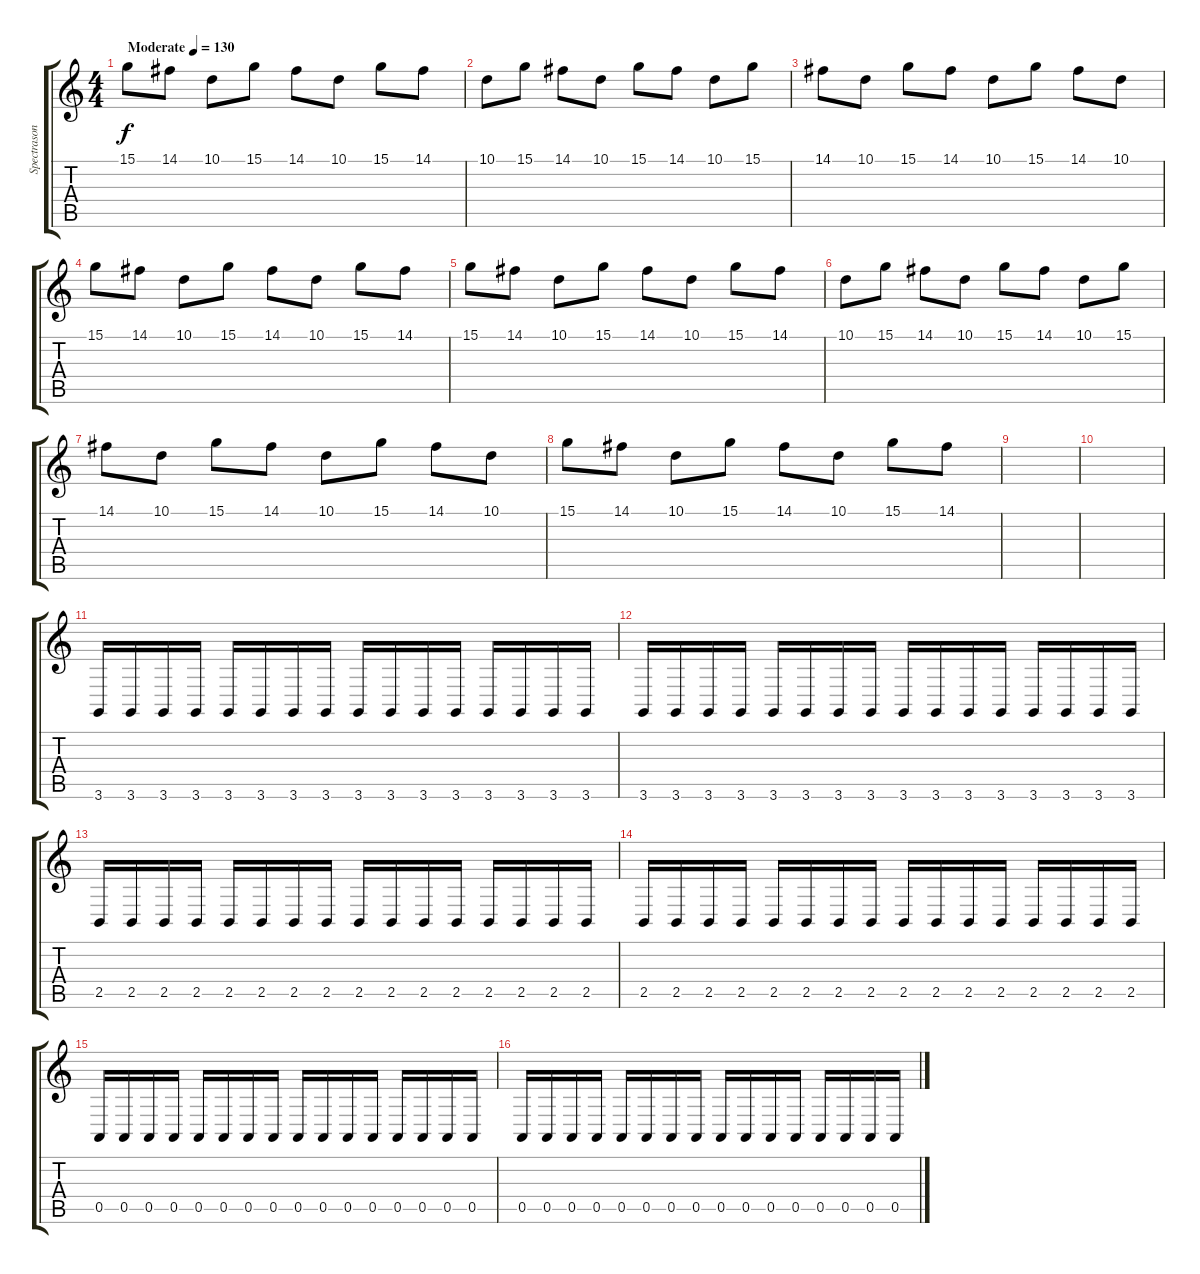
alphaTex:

\track ("Spectrasonics Omnisphere" "Spectrason") {instrument lead2sawtooth}
\staff {score tabs}
\tuning (E4 B3 G3 D3 A2 E2) {hide}
\ts (4 4)
\tempo (130 "Moderate")
\clef g2
\ks c
15.1.8{dy f instrument lead2sawtooth} 14.1.8 10.1.8 15.1.8 14.1.8 10.1.8 15.1.8 14.1.8 |
10.1.8 15.1.8 14.1.8 10.1.8 15.1.8 14.1.8 10.1.8 15.1.8 |
14.1.8 10.1.8 15.1.8 14.1.8 10.1.8 15.1.8 14.1.8 10.1.8 |
15.1.8 14.1.8 10.1.8 15.1.8 14.1.8 10.1.8 15.1.8 14.1.8 |
15.1.8 14.1.8 10.1.8 15.1.8 14.1.8 10.1.8 15.1.8 14.1.8 |
10.1.8 15.1.8 14.1.8 10.1.8 15.1.8 14.1.8 10.1.8 15.1.8 |
14.1.8 10.1.8 15.1.8 14.1.8 10.1.8 15.1.8 14.1.8 10.1.8 |
15.1.8 14.1.8 10.1.8 15.1.8 14.1.8 10.1.8 15.1.8 14.1.8 |
|
|
3.6.16{volume 7 instrument synthbass1} 3.6.16 3.6.16 3.6.16 3.6.16 3.6.16 3.6.16 3.6.16 3.6.16 3.6.16 3.6.16 3.6.16 3.6.16 3.6.16 3.6.16 3.6.16 |
3.6.16{volume 7 instrument synthbass1} 3.6.16 3.6.16 3.6.16 3.6.16 3.6.16 3.6.16 3.6.16 3.6.16 3.6.16 3.6.16 3.6.16 3.6.16 3.6.16 3.6.16 3.6.16 |
2.5.16 2.5.16 2.5.16 2.5.16 2.5.16 2.5.16 2.5.16 2.5.16 2.5.16 2.5.16 2.5.16 2.5.16 2.5.16 2.5.16 2.5.16 2.5.16 |
2.5.16 2.5.16 2.5.16 2.5.16 2.5.16 2.5.16 2.5.16 2.5.16 2.5.16 2.5.16 2.5.16 2.5.16 2.5.16 2.5.16 2.5.16 2.5.16 |
0.5.16 0.5.16 0.5.16 0.5.16 0.5.16 0.5.16 0.5.16 0.5.16 0.5.16 0.5.16 0.5.16 0.5.16 0.5.16 0.5.16 0.5.16 0.5.16 |
0.5.16 0.5.16 0.5.16 0.5.16 0.5.16 0.5.16 0.5.16 0.5.16 0.5.16 0.5.16 0.5.16 0.5.16 0.5.16 0.5.16 0.5.16 0.5.16
